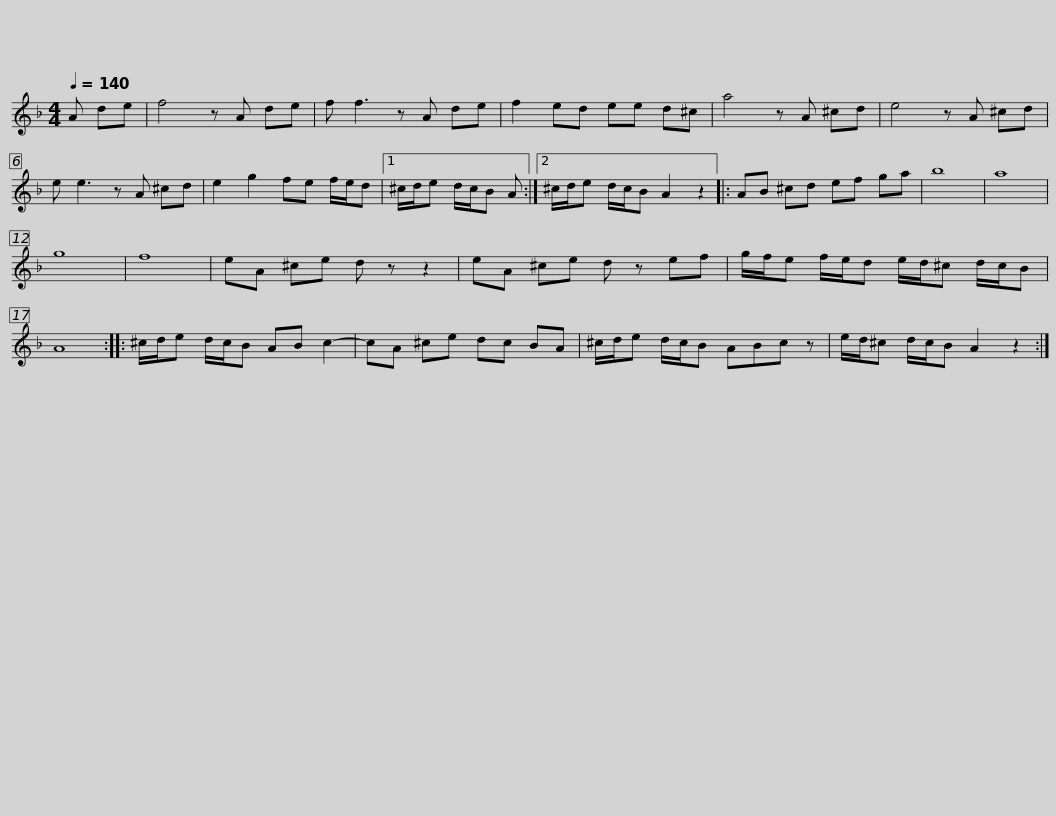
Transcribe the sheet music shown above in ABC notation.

X:1
L:1/8
Q:1/4=140
M:4/4
I:linebreak $
K:Dmin
V:1 treble
V:1
 A de | f4 z A de | f f3 z A de | f2 ed ee d^c | a4 z A ^cd | %5
 e4 z A ^cd | e e3 z A ^cd |$ e2 g2 fe f/e/d |1 ^c/d/e d/c/B A :|2 ^c/d/e d/c/B A2 z2 |: %10
 AB ^cd ef ga | b8 | a8 | g8 | f8 |$ %15
 eA ^ce d z z2 | eA ^ce d z ef | g/f/e f/e/d e/d/^c d/c/B | A8 :: ^c/d/e d/c/B AB c2- |$ %20
 cA ^ce dc BA | ^c/d/e d/c/B ABc z | e/d/^c d/c/B A2 z2 :| %23
